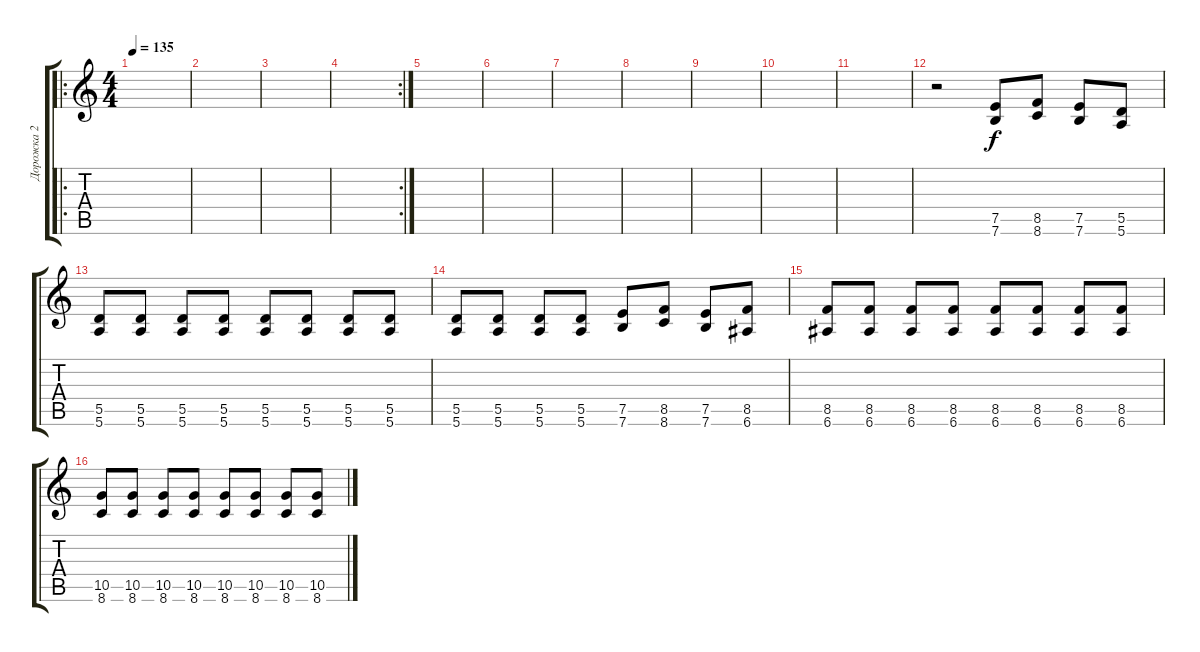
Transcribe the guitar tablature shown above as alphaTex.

\track ("Дорожка 2" "Дорожка 2") {instrument distortionguitar}
\staff {score tabs}
\tuning (E4 B3 G3 D3 A2 E2) {hide}
\ro
\ts (4 4)
\tempo 135
\clef g2
\ks c
|
|
|
\rc 2
|
|
|
|
|
|
|
|
r.2{instrument distortionguitar} (7.5 7.6).8 (8.5 8.6).8 (7.5 7.6).8 (5.5 5.6).8 |
(5.5 5.6).8 (5.5 5.6).8 (5.5 5.6).8 (5.5 5.6).8 (5.5 5.6).8 (5.5 5.6).8 (5.5 5.6).8 (5.5 5.6).8 |
(5.5 5.6).8 (5.5 5.6).8 (5.5 5.6).8 (5.5 5.6).8 (7.5 7.6).8 (8.5 8.6).8 (7.5 7.6).8 (8.5 6.6).8 |
(8.5 6.6).8 (8.5 6.6).8 (8.5 6.6).8 (8.5 6.6).8 (8.5 6.6).8 (8.5 6.6).8 (8.5 6.6).8 (8.5 6.6).8 |
(10.5 8.6).8 (10.5 8.6).8 (10.5 8.6).8 (10.5 8.6).8 (10.5 8.6).8 (10.5 8.6).8 (10.5 8.6).8 (10.5 8.6).8
